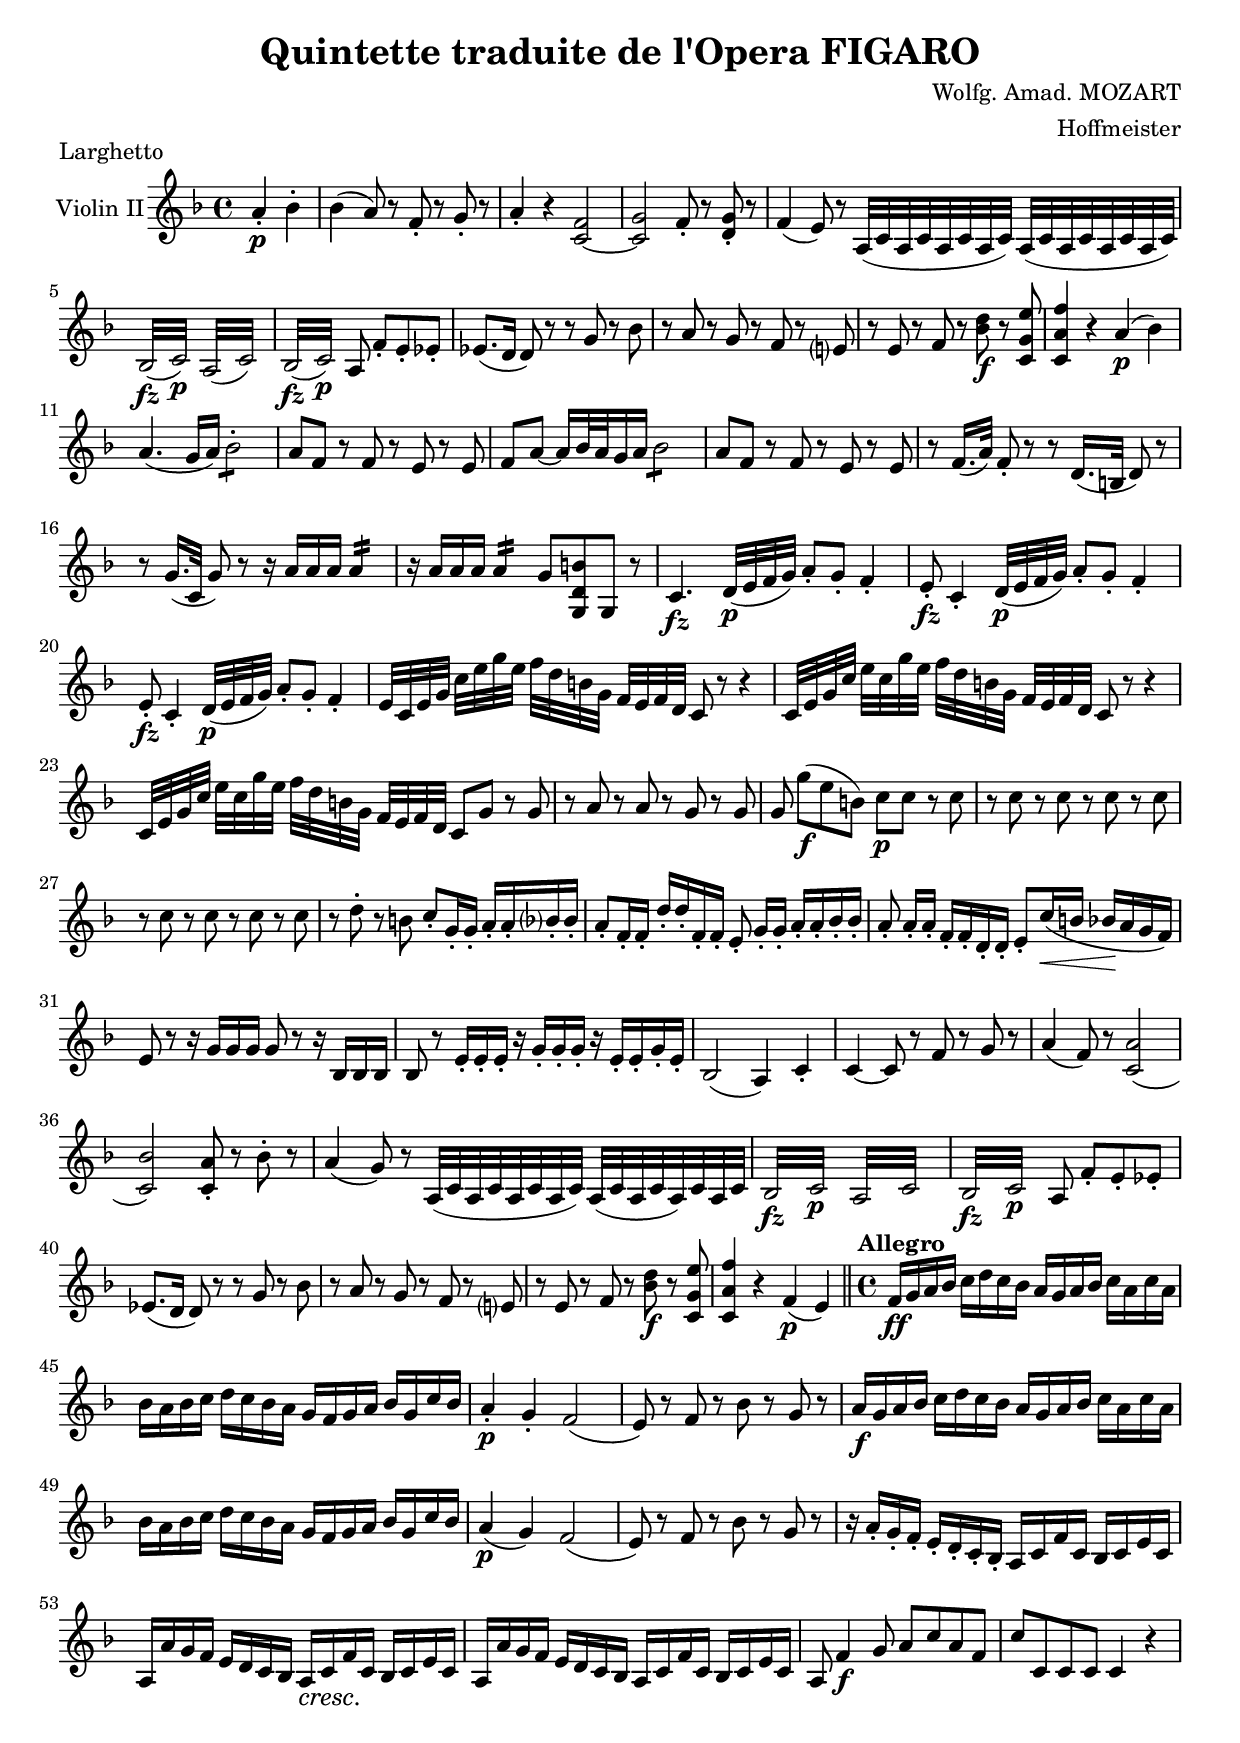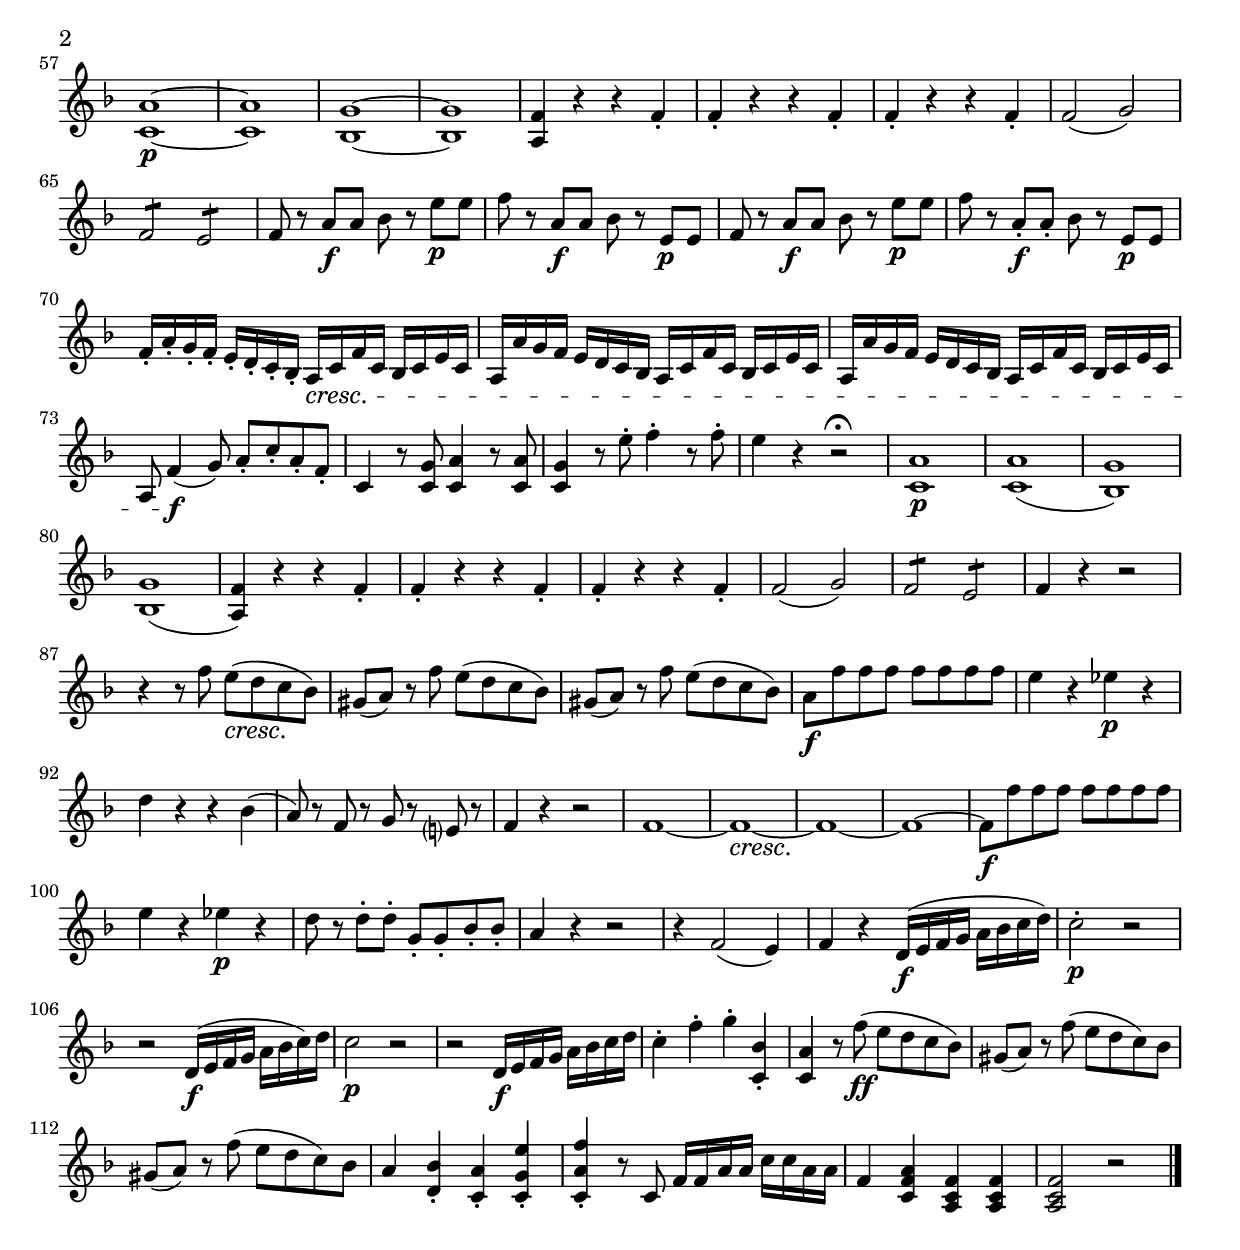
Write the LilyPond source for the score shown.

\version "2.18.2"
\language "english"

\include "defs.ily"
\version "2.18.2"
\language "english"

violaI = \relative c' {
  \startSettings fs4-.-\p g-. |
  g( fs8) r d-. r e-. r |
  fs4-. r <a, d>2~ |
  <a e'> d8-. r <b e>-. r |
  d4( cs8) r fs,32( a fs a fs a fs a) fs( a fs a fs a fs a) | \obr
  %% original line 2
  \repeat tremolo 8 { g32(-\fz a)-\p } \repeat tremolo 8 { fs( a) } |
  \repeat tremolo 8 { g32(-\fz a)-\p } fs8 d'-.[ cs-. c-.] |
  c8.( b16 b8) r r e r g |
  r fs r e r d r cs? |
  %% NOTE: original has an extra 8th rest (at the end?) of the bar.
  r cs r d r <g b>-\f r <a, e' cs'> |
  <a fs' d'>4 r fs'(-\p g) | \obr
  %% original line 3
  fs4.( e16 fs) g2:8-. |
  fs8 d r d r cs r cs |
  d fs~ fs16 g32 fs e16 fs g2:8 |
  fs8 d r d r cs r cs |
  r d16.( fs32) d8-. r r b16.( gs32 b8) r |
  r e16.( a,32 e'8) r \ombr
  %% original line 4
  r16 fs fs fs fs4:16 |
  r16 fs fs fs fs4:16 e8 <e, b' gs'> e r |
  a4.-\fz b32(-\p cs d e) fs8-. e-. d4-. |
  cs8-.-\fz a4-. b32(-\p cs d e) fs8-. e-. d4-. |
  cs8-.-\fz a4-. b32(-\p cs d e) fs8-. e-. d4-. | \obr
  %% original line 5
  cs32 a cs e a[ cs e cs] d b gs e d[ cs d b] a8 r r4 | \onbr
  a32 cs e a cs[ a e' cs] d[ b gs e] d cs d b a8 r r4 | \onbr
  a32 cs e a cs[ a e' cs] d[ b gs e] d cs d b \ombr
  %% original line 6
  a8 e' r e |
  r fs r fs r e r e |
  e e'([-\f cs gs]) a-\p a r a |
  r a r a r a r a |
  r a r a r a r a |
  r b-. r gs \ombr
  %% original line 7
  a8-. e16-. e-. fs-. fs-. g?-. g-. |
  fs8-. d16-. d-. b'-. b-. d,-. d-. cs8-.  e16[-. e]-. fs-. fs-. g-. g-. |
  fs8-. fs16[-. fs]-. d-. d-. b-. b-. cs8-. a'16(-\< gs g-\! fs e d) |
  cs8 r r16 e='16 e e \ombr
  %% original line 8
  e8 r r16 g, g g |
  g8 r cs16-. cs-. cs-. r e-. e-. e-. r cs-. cs-. e-. cs-. |
  g2( fs4) a-. |
  a~ a8 r d r e r |
  fs4( d8) r <a fs'>2( |
  <a g'>) <a fs'>8-. r g'-. r8 | %NOTE: last 8th rest here was missing from original.
  fs4( e8) r \ombr
  %% original line 9
  fs,32( a fs a fs a fs a) fs( a fs a fs) a fs a |
  \repeat tremolo 8 { g32-\fz a-\p } \repeat tremolo 8 { fs a } |
  \repeat tremolo 8 { g32-\fz a-\p } fs8 d'-.[ cs-. c-.] |
  c8.( b16 b8) r r e r g |
  r fs r e r d r cs? | \obr
  %% original line 10
  r cs r d r <g b>-\f r <a, e' cs'> |
  <a fs' d'>4 r d(-\p cs) \bar "||"
  \allegro \grace s4 d16-\ff e fs g a b a g fs e fs g a fs a fs |
  g fs g a b a g fs e d e fs g e a g | \obr
  %% original line 11
  fs4-.-\p e-. d2( |
  cs8) r d r g r e r |
  fs16-\f e fs g a b a g fs e fs g a fs a fs |
  g fs g a b a g fs e d e fs g e a g | \obr
  %% original line 12 (last line of page 1)
  fs4(-\p e) d2( |
  cs8) r d r g r e r |
  r 16 fs-. e-. d-. cs-. b-. a-. g-. fs a d a g a cs a |
  \override DynamicTextSpanner.style = #'none
  fs fs' e d cs b a g fs-\cresc a d a g a cs a | \obr
  %% original line 1, page 2
  fs fs' e d cs b a g fs a d a g a cs a |
  fs8 d'4-\f e8 fs a fs d |
  a' a, a a a4 r |
  <a fs'>1~-\p |
  <a fs'>1 |
  <g e'>1~ |
  <g e'>1 |
  <fs d'>4 r r d'-. | \onbr
  d-. r r d-. | \obr
  %% original line 2
  d-. r r d-. |
  d2( e) |
  d2:8 cs: |
  d8 r fs-\f fs g r cs-\p cs |
  d r fs,-\f fs g r cs,-\p cs |
  d r fs-\f fs g r cs-\p cs |
  d r fs,-.-\f fs-. g r cs,-\p cs | \obr
  %% original line 3
  \override DynamicTextSpanner.style = #'dashed-line
  d16-. fs-. e-. d-. cs-. b -.a-. g-. fs-\cresc a d a g a cs a |
  fs fs' e d cs b a g fs a d a g a cs a |
  fs fs' e d cs b a g fs a d a g a cs a | \obr
  %% original line 4
  fs8 d'4(-\f e8) fs-. a-. fs-. d-. |
  a4 r8 <a e'> <a fs'>4 r8 <a fs'> |
  <a e'>4 r8 cs'-. d4-. r8 d-. |
  cs4 r r2-\fermata |
  <a, fs'>1-\p |
  <a fs'>1( |
  <g e'>1) |
  <g e'>1( |
  <fs d'>4) r r d'-. |
  d-. r \ombr
  %% original line 5
  r d-. |
  d-. r r d-. |
  d2( e) |
  d2:8 cs: |
  d4 r r2 |
  \override DynamicTextSpanner.style = #'none
  r4 r8 d'8 cs(-\cresc b a g) |
  es( fs) r d' cs( b a g) | \obr
  %% original line 6
  es( fs) r d' cs( b a g) |
  fs-\f d' d d d d d d |
  cs4 r c-\p r |
  b r r g( |
  fs8) r d r e r cs? r | \obr
  %% original line 7
  d4 r r2 |
  d1~ |
  d1~-\cresc |
  d1~ |
  d1~ |
  d8-\f d' d d d[ d d d] |
  cs4 r c-\p r |
  b8 r b-. b-. \ombr
  %% original line 8
  e,-. e-. g-. g-. |
  fs4 r r2 |
  r4 d2( cs4) |
  d4 r b16(-\f cs d e fs g a b) |
  a2-.-\p r2 |
  r2 b,16(-\f cs d e fs g a) b | \obr
  %% original line 9
  a2-\p r2 |
  r2 b,16-\f cs d e fs g a b |
  a4-. d-. e-. <a,, g'>-. |
  <a fs'> r8 d'8(-\ff cs b a g) |
  es( fs) r d'( cs b a) g | \obr
  %% original line 10
  es( fs) r d'( cs b a) g |
  fs4 <b, g'>-. <a fs'>-. <a e' cs'>-. |
  <a fs' d'>-. r8 a d16 d fs fs a a fs fs | \obr
  d4 <d a fs'> <fs, a d> <fs a d> | <fs a d>2 r2 \bar "|."
}


\book {
  \score {
    \header { piece = "Larghetto" }
    \new Staff \with { instrumentName = #"Violin II" } << \removeWithTag #'originalBreak  { \transpose d f  \violaI } >>
    \layout {
      \context {
        \Score
        %% Part doesn't fit in 1 page, no point in squeezing.
        % \override SpacingSpanner.common-shortest-duration = #(ly:make-moment 1/1)
      }
    }
  }
}

